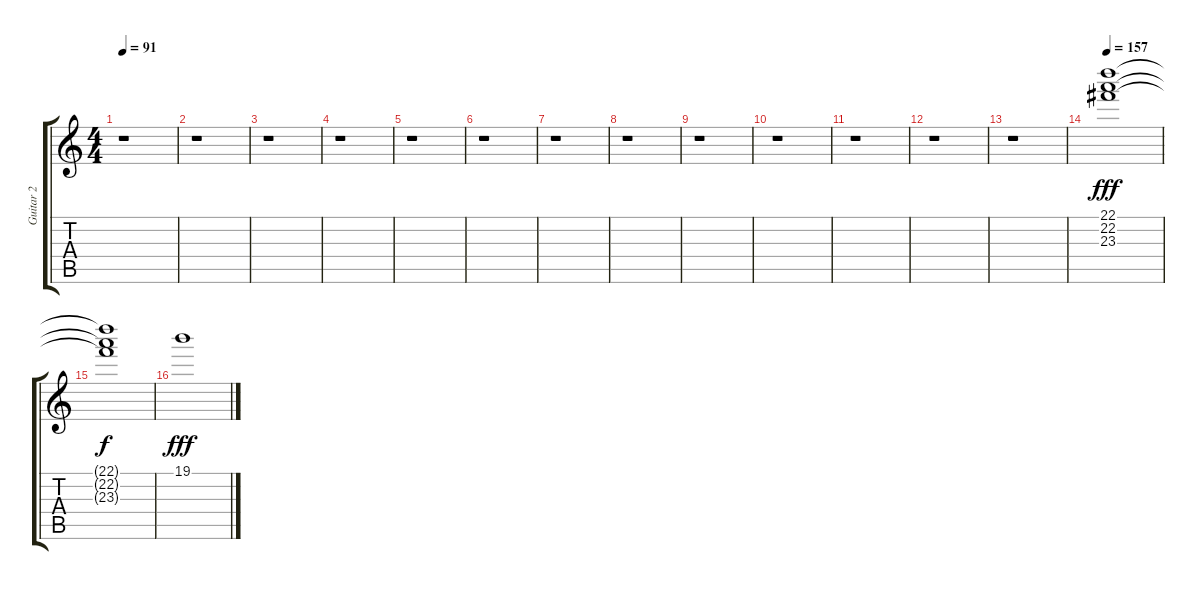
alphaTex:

\track ("Guitar 2" "Guitar 2") {instrument overdrivenguitar}
\staff {score tabs}
\tuning (E4 B3 G3 D3 A2 E2) {hide}
\ts (4 4)
\tempo 91
\clef g2
\ks c
r.1{dy f} |
r.1 |
r.1 |
r.1 |
r.1 |
r.1 |
r.1 |
r.1 |
r.1 |
r.1 |
r.1 |
r.1 |
r.1 |
\tempo 157
(22.1 22.2 23.3).1{dy fff instrument rockorgan} |
(22.1{t} 22.2{t} 23.3{t}).1{dy f} |
19.1.1{dy fff}
